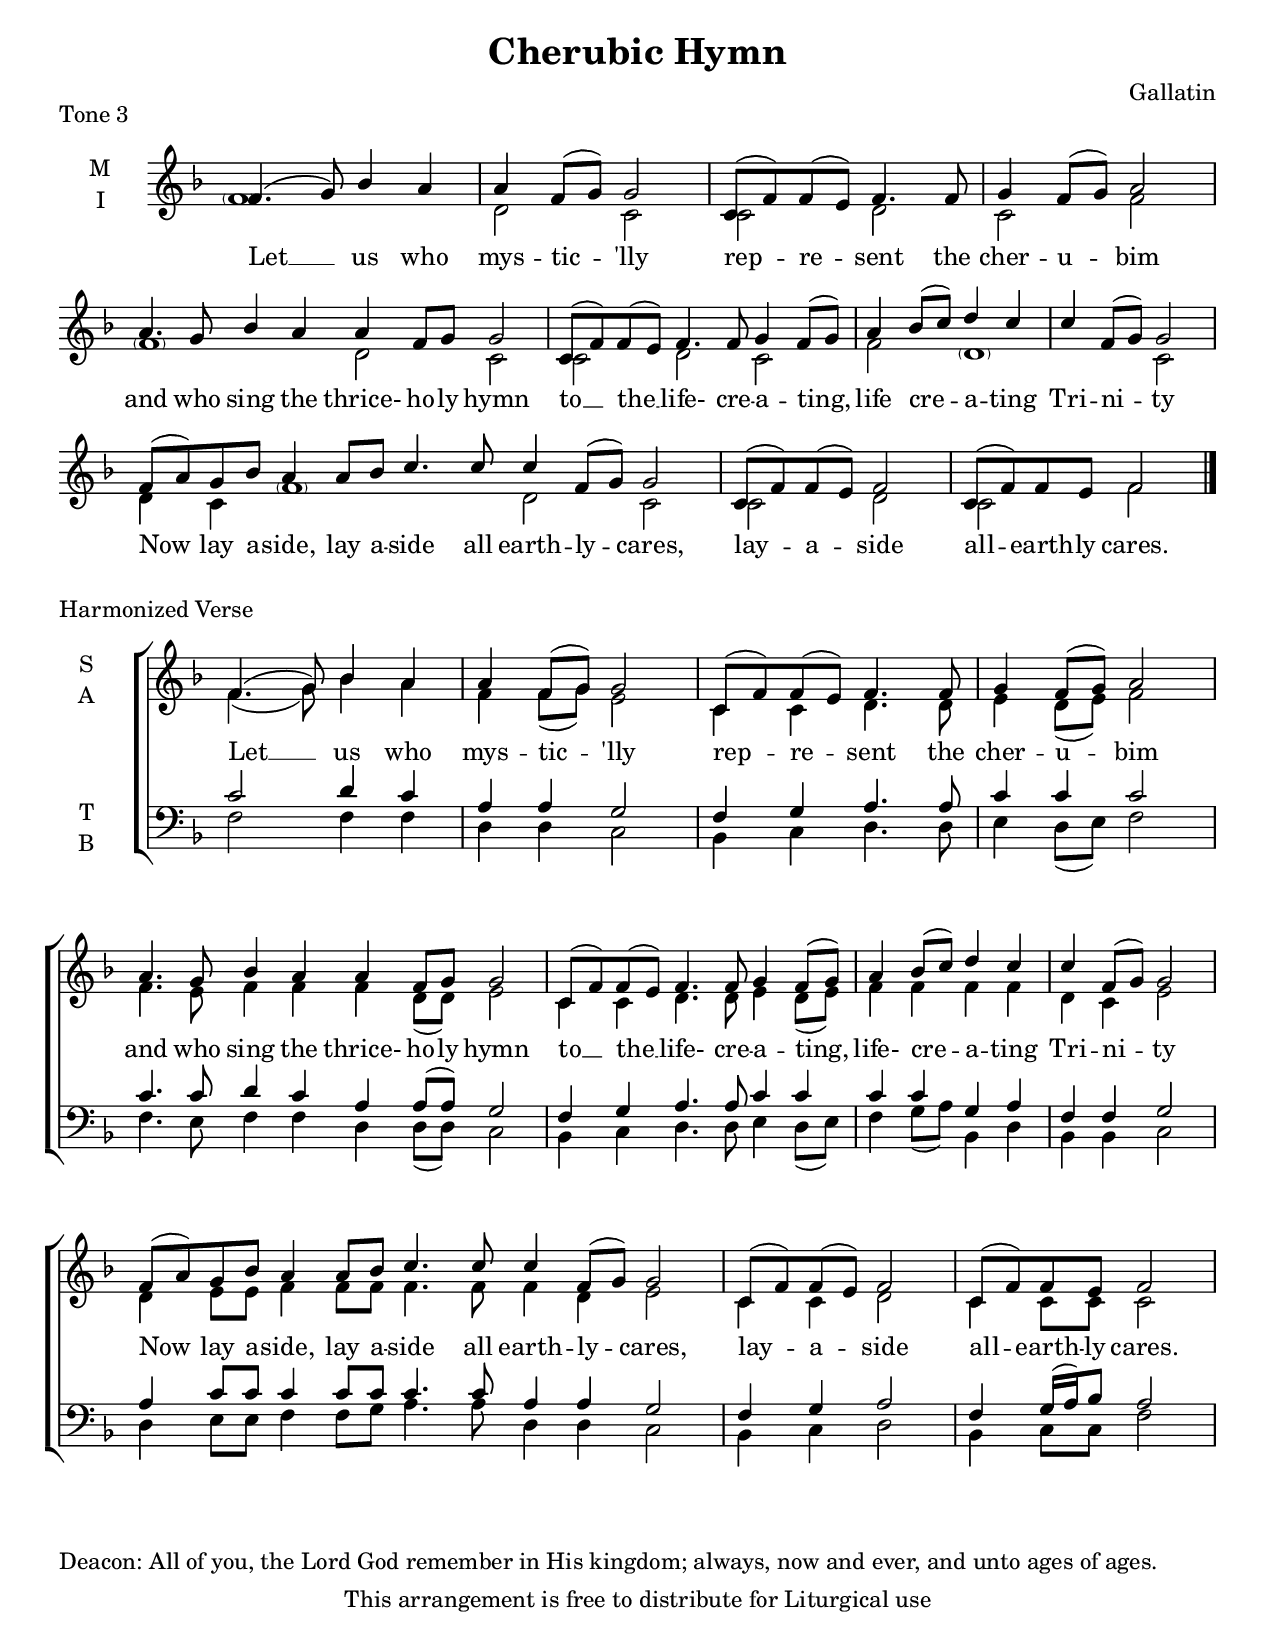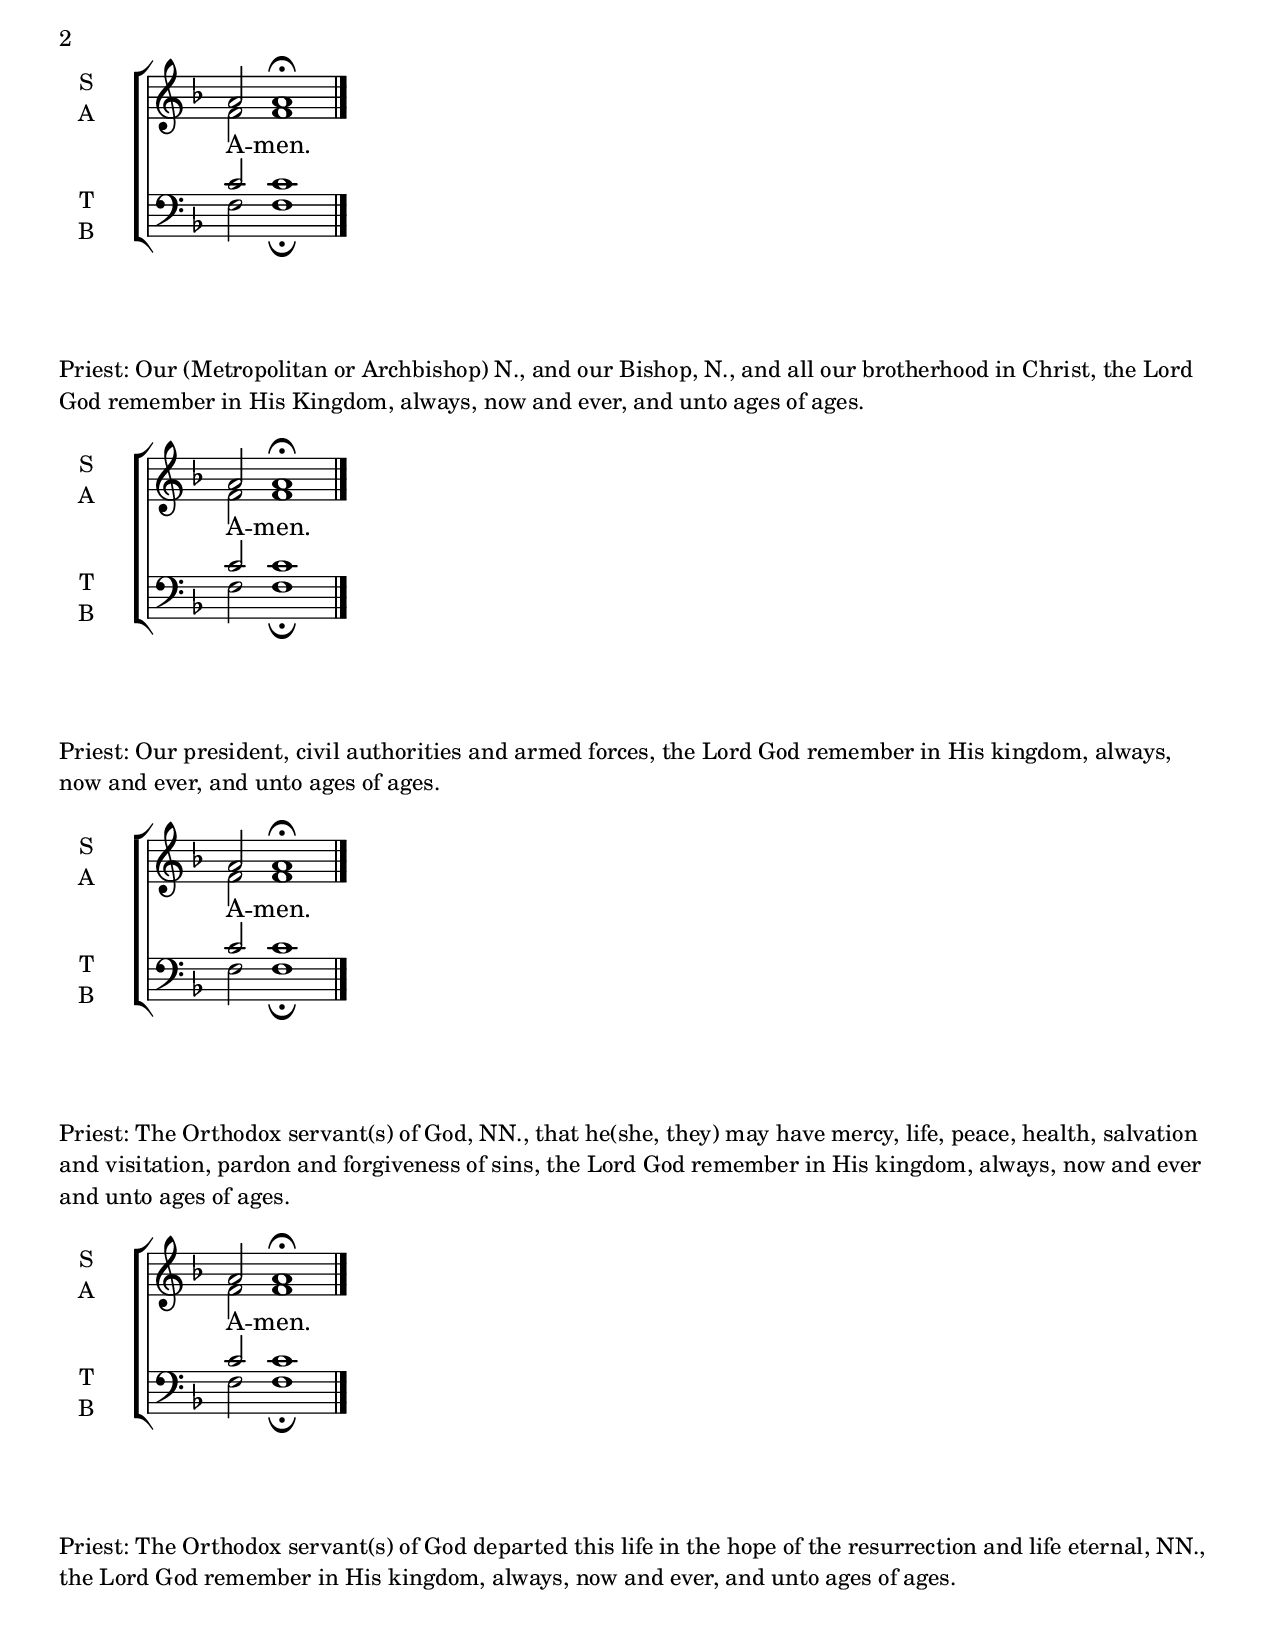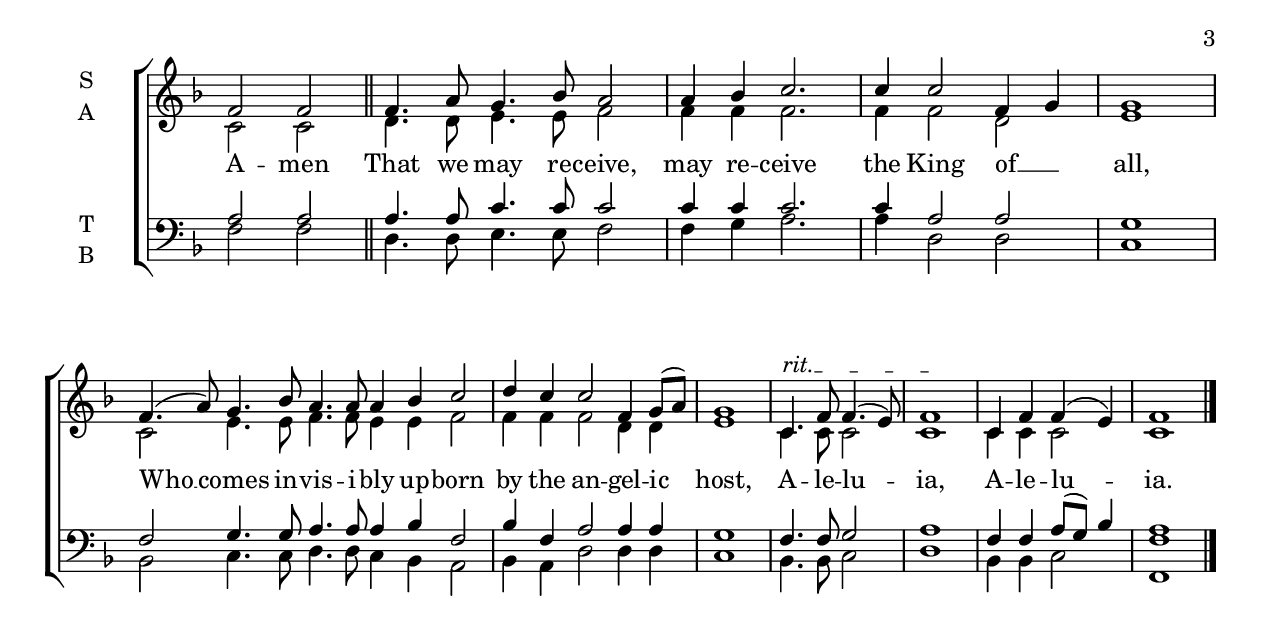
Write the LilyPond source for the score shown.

\version "2.18.2"
#(set-default-paper-size "letter")

\header {
  title = "Cherubic Hymn"
  subtitle = ""
  subsubtitle = ""
  piece = ""
  composer = "Gallatin"
  arranger = ""
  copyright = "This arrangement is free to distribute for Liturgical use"
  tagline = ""
}

\markup{Tone 3 }
\version "2.18.2"

% Provide an easy way to group a bunch of text together on a breve
% http://lilypond.org/doc/v2.18/Documentation/notation/working-with-ancient-music_002d_002dscenarios-and-solutions
recite = \once \override LyricText.self-alignment-X = #-1

\defineBarLine "invisible" #'("" "" "")
global = {
  \time 4/4 % Not used, Time_signature_engraver is removed from layout
  \key f \major
  %\set Timing.defaultBarType = "invisible" %% Only put bar lines where I say
}

hymnLyrics = \lyricmode {
  Let __ us who mys -- tic -- 'lly
  rep -- re -- sent the cher -- u -- bim
  and who sing the thrice- ho -- ly hymn
  to __ the __ life- cre -- a -- ting,
  life cre -- a -- ting Tri -- ni -- ty
  Now lay a -- side, lay a -- side all earth -- ly -- cares,
  lay -- a -- side
  all -- earth -- ly cares.
}

melody = \relative f' {
  \global % Leave these here for key to display
  f4.( g8) bes4 a a f8( g) g2

  c,8( f) f( e) f4. f8 g4 f8( g) a2

  \set Timing.measureLength = #(ly:make-moment 8/4)
  a4. g8 bes4 a a f8 g g2

  \set Timing.measureLength = #(ly:make-moment 6/4)
  c,8( f) f(e) f4. f8 g4 f8( g)

  \set Timing.measureLength = #(ly:make-moment 4/4)
  a4 bes8( c) d4 c c f,8( g) g2

   \set Timing.measureLength = #(ly:make-moment 10/4)
  f8( a) g8 bes a4  a8 bes c4. c8 c4 f,8( g) g2

  \set Timing.measureLength = #(ly:make-moment 4/4)
  c,8( f) f( e) f2 c8( f) f e f2
}


ison = \relative f' {
  \global % Leave these here for key to display
  \parenthesize f1 d2 c2
  c2 d2 c2 f2
  \parenthesize f1 d2 c2
  c2 d2 c2
  f2 \parenthesize d1 c2
  d4 c4 \parenthesize f1 d2 c2
  c2 d2 c2 f2 \bar "|."
}

\score {
  \new ChoirStaff <<
    \new Staff \with {
      midiInstrument = "choir aahs"
      instrumentName = \markup \center-column { M I }
    } <<
      \new Voice = "melody" { \voiceOne \melody }
      \new Voice = "ison" { \voiceTwo \ison }
    >>
    \new Lyrics \with {
      \override VerticalAxisGroup #'staff-affinity = #CENTER
    } \lyricsto "melody" \hymnLyrics

  >>
  \layout {
    \context {
      \Staff
      \remove "Time_signature_engraver"
    }
    \context {
      \Score
      \omit BarNumber
    }
  }
  \midi { \tempo 4 = 50
          \context {
            \Voice
            \remove "Dynamic_performer"
    }
  }
}


\markup{Harmonized Verse }
\version "2.18.2"

% Provide an easy way to group a bunch of text together on a breve
% http://lilypond.org/doc/v2.18/Documentation/notation/working-with-ancient-music_002d_002dscenarios-and-solutions
recite = \once \override LyricText.self-alignment-X = #-1

\defineBarLine "invisible" #'("" "" "")
global = {
  \time 4/4 % Not used, Time_signature_engraver is removed from layout
  \key f \major
}

hymnLyrics = \lyricmode {
  Let __ us who mys -- tic -- 'lly
  rep -- re -- sent the cher -- u -- bim
  and who sing the thrice- ho -- ly hymn
  to __ the __ life- cre -- a -- ting,
  life- cre -- a -- ting Tri -- ni -- ty
  Now lay a -- side, lay a -- side all earth -- ly -- cares,
  lay -- a -- side all -- earth -- ly cares.
}

soprano = \relative g' {
  \global % Leave these here for key to display
  f4.( g8) bes4 a a f8( g) g2

  c,8( f) f( e) f4. f8 g4 f8( g) a2

  \set Timing.measureLength = #(ly:make-moment 8/4)
  a4. g8 bes4 a a f8 g g2

  \set Timing.measureLength = #(ly:make-moment 6/4)
  c,8( f) f(e) f4. f8 g4 f8( g)

  \set Timing.measureLength = #(ly:make-moment 4/4)
  a4 bes8( c) d4 c c f,8( g) g2 \break

   \set Timing.measureLength = #(ly:make-moment 10/4)
  f8( a) g8 bes a4  a8 bes c4. c8 c4 f,8( g) g2

  \set Timing.measureLength = #(ly:make-moment 4/4)
  c,8( f) f( e) f2 c8( f) f e f2
}

alto = \relative f' {
  \global % Leave these here for key to display
  f4.( g8) bes4 a f f8( g) e2
  c4 c d4. d8 e4 d8( e) f2
  f4. e8 f4 f f d8( d) e2
  c4 c d4. d8 e4 d8( e)
  f4 f f f d c e2
  d4 e8 e f4 f8 f f4. f8 f4 d e2
  c4 c d2 c4 c8 c c2
}

tenor = \relative c' {
  \global % Leave these here for key to display
  c2 d4 c a a g2
  f4 g a4. a8 c4 c c2
  c4. c8 d4 c a4 a8( a) g2
  f4 g a4. a8 c4 c
  c c g a f f g2
  a4 c8 c c4 c8 c c4. c8 a4 a g2
  f4 g a2 f4 g16( a) bes8 a2
}

bass = \relative c {
  \global % Leave these here for key to display
  f2 f4 f d d c2
  bes4 c d4. d8 e4 d8( e) f2
  f4. e8 f4 f d d8( d) c2
  bes4 c d4. d8 e4 d8( e)
  f4 g8( a) bes,4 d bes bes c2
  d4 e8 e f4 f8 g8 a4. a8 d,4 d c2
  bes4 c d2 bes4 c8 c f2
}

\score {
  \new ChoirStaff <<
    \new Staff \with {
      midiInstrument = "choir aahs"
      instrumentName = \markup \center-column { S A }
    } <<
      \new Voice = "soprano" { \voiceOne \soprano }
      \new Voice = "alto" { \voiceTwo \alto }
    >>
    \new Lyrics \with {
      \override VerticalAxisGroup #'staff-affinity = #CENTER
    } \lyricsto "soprano" \hymnLyrics

    \new Staff \with {
      midiInstrument = "choir aahs"
      instrumentName = \markup \center-column { T B }
    } <<
      \clef bass
      \new Voice = "tenor" { \voiceOne \tenor }
      \new Voice = "bass" { \voiceTwo \bass }
    >>
  >>
  \layout {
    \context {
      \Staff
      \remove "Time_signature_engraver"
    }
    \context {
      \Score
      \omit BarNumber
    }
  }
  \midi { \tempo 4 = 50
          \context {
            \Voice
            \remove "Dynamic_performer"
    }
  }
}


\markuplist{\wordwrap-lines{Deacon: All of you, the Lord God remember in His kingdom;
  always, now and ever, and unto ages of ages.}}

\version "2.18.2"

% Provide an easy way to group a bunch of text together on a breve
% http://lilypond.org/doc/v2.18/Documentation/notation/working-with-ancient-music_002d_002dscenarios-and-solutions
recite = \once \override LyricText.self-alignment-X = #-1


global = {
  \time 6/4 % Not used, Time_signature_engraver is removed from layout
  \key f \major
  \set Timing.defaultBarType = "" %% Only put bar lines where I say
}

verseOne = \lyricmode {          A -- men. }
soprano = \relative g' { \global a2   a1 \fermata  \bar "|." }
alto    = \relative g' { \global f2   f1 }
tenor   = \relative c' { \global c2   c1 }
bass    = \relative c  { \global f2   f1 \fermata }

\score {
  \new ChoirStaff <<
    \new Staff \with {
      midiInstrument = "choir aahs"
      instrumentName = \markup \center-column { S A }
    } <<
      \new Voice = "soprano" { \voiceOne \soprano }
      \new Voice = "alto" { \voiceTwo \alto }
    >>
    \new Lyrics \with {
      \override VerticalAxisGroup #'staff-affinity = #CENTER
    } \lyricsto "soprano" \verseOne

    \new Staff \with {
      midiInstrument = "choir aahs"
      instrumentName = \markup \center-column { T B }
    } <<
      \clef bass
      \new Voice = "tenor" { \voiceOne \tenor }
      \new Voice = "bass" { \voiceTwo \bass }
    >>
  >>
  \layout {
    \context {
      \Staff
      \remove "Time_signature_engraver"
    }
    \context {
      \Score
      \omit BarNumber
    }
  }
  \midi { \tempo 4 = 200
          \context {
            \Voice
            \remove "Dynamic_performer"
    }
  }
}


\markuplist{\wordwrap-lines{Priest: Our (Metropolitan or Archbishop) N., and our Bishop, N.,
  and all our brotherhood in Christ, the Lord God remember in His Kingdom,
  always, now and ever, and unto ages of ages.}}
\version "2.18.2"

% Provide an easy way to group a bunch of text together on a breve
% http://lilypond.org/doc/v2.18/Documentation/notation/working-with-ancient-music_002d_002dscenarios-and-solutions
recite = \once \override LyricText.self-alignment-X = #-1


global = {
  \time 6/4 % Not used, Time_signature_engraver is removed from layout
  \key f \major
  \set Timing.defaultBarType = "" %% Only put bar lines where I say
}

verseOne = \lyricmode {          A -- men. }
soprano = \relative g' { \global a2   a1 \fermata  \bar "|." }
alto    = \relative g' { \global f2   f1 }
tenor   = \relative c' { \global c2   c1 }
bass    = \relative c  { \global f2   f1 \fermata }

\score {
  \new ChoirStaff <<
    \new Staff \with {
      midiInstrument = "choir aahs"
      instrumentName = \markup \center-column { S A }
    } <<
      \new Voice = "soprano" { \voiceOne \soprano }
      \new Voice = "alto" { \voiceTwo \alto }
    >>
    \new Lyrics \with {
      \override VerticalAxisGroup #'staff-affinity = #CENTER
    } \lyricsto "soprano" \verseOne

    \new Staff \with {
      midiInstrument = "choir aahs"
      instrumentName = \markup \center-column { T B }
    } <<
      \clef bass
      \new Voice = "tenor" { \voiceOne \tenor }
      \new Voice = "bass" { \voiceTwo \bass }
    >>
  >>
  \layout {
    \context {
      \Staff
      \remove "Time_signature_engraver"
    }
    \context {
      \Score
      \omit BarNumber
    }
  }
  \midi { \tempo 4 = 200
          \context {
            \Voice
            \remove "Dynamic_performer"
    }
  }
}


\markuplist{\wordwrap-lines{Priest: Our president, civil authorities and armed forces,
  the Lord God remember in His kingdom, always, now and ever, and unto ages of ages.}}
\version "2.18.2"

% Provide an easy way to group a bunch of text together on a breve
% http://lilypond.org/doc/v2.18/Documentation/notation/working-with-ancient-music_002d_002dscenarios-and-solutions
recite = \once \override LyricText.self-alignment-X = #-1


global = {
  \time 6/4 % Not used, Time_signature_engraver is removed from layout
  \key f \major
  \set Timing.defaultBarType = "" %% Only put bar lines where I say
}

verseOne = \lyricmode {          A -- men. }
soprano = \relative g' { \global a2   a1 \fermata  \bar "|." }
alto    = \relative g' { \global f2   f1 }
tenor   = \relative c' { \global c2   c1 }
bass    = \relative c  { \global f2   f1 \fermata }

\score {
  \new ChoirStaff <<
    \new Staff \with {
      midiInstrument = "choir aahs"
      instrumentName = \markup \center-column { S A }
    } <<
      \new Voice = "soprano" { \voiceOne \soprano }
      \new Voice = "alto" { \voiceTwo \alto }
    >>
    \new Lyrics \with {
      \override VerticalAxisGroup #'staff-affinity = #CENTER
    } \lyricsto "soprano" \verseOne

    \new Staff \with {
      midiInstrument = "choir aahs"
      instrumentName = \markup \center-column { T B }
    } <<
      \clef bass
      \new Voice = "tenor" { \voiceOne \tenor }
      \new Voice = "bass" { \voiceTwo \bass }
    >>
  >>
  \layout {
    \context {
      \Staff
      \remove "Time_signature_engraver"
    }
    \context {
      \Score
      \omit BarNumber
    }
  }
  \midi { \tempo 4 = 200
          \context {
            \Voice
            \remove "Dynamic_performer"
    }
  }
}


\markuplist{\wordwrap-lines{Priest: The Orthodox servant(s) of God, NN., that he(she, they) may have mercy,
  life, peace, health, salvation and visitation, pardon and forgiveness of sins,
  the Lord God remember in His kingdom, always, now and ever and unto ages of ages.}}
\version "2.18.2"

% Provide an easy way to group a bunch of text together on a breve
% http://lilypond.org/doc/v2.18/Documentation/notation/working-with-ancient-music_002d_002dscenarios-and-solutions
recite = \once \override LyricText.self-alignment-X = #-1


global = {
  \time 6/4 % Not used, Time_signature_engraver is removed from layout
  \key f \major
  \set Timing.defaultBarType = "" %% Only put bar lines where I say
}

verseOne = \lyricmode {          A -- men. }
soprano = \relative g' { \global a2   a1 \fermata  \bar "|." }
alto    = \relative g' { \global f2   f1 }
tenor   = \relative c' { \global c2   c1 }
bass    = \relative c  { \global f2   f1 \fermata }

\score {
  \new ChoirStaff <<
    \new Staff \with {
      midiInstrument = "choir aahs"
      instrumentName = \markup \center-column { S A }
    } <<
      \new Voice = "soprano" { \voiceOne \soprano }
      \new Voice = "alto" { \voiceTwo \alto }
    >>
    \new Lyrics \with {
      \override VerticalAxisGroup #'staff-affinity = #CENTER
    } \lyricsto "soprano" \verseOne

    \new Staff \with {
      midiInstrument = "choir aahs"
      instrumentName = \markup \center-column { T B }
    } <<
      \clef bass
      \new Voice = "tenor" { \voiceOne \tenor }
      \new Voice = "bass" { \voiceTwo \bass }
    >>
  >>
  \layout {
    \context {
      \Staff
      \remove "Time_signature_engraver"
    }
    \context {
      \Score
      \omit BarNumber
    }
  }
  \midi { \tempo 4 = 200
          \context {
            \Voice
            \remove "Dynamic_performer"
    }
  }
}


\markuplist{\wordwrap-lines{Priest: The Orthodox servant(s) of God departed this life in the hope of the
  resurrection and life eternal, NN., the Lord God remember in His kingdom,
  always, now and ever, and unto ages of ages.}}
\version "2.18.2"

% Provide an easy way to group a bunch of text together on a breve
% http://lilypond.org/doc/v2.18/Documentation/notation/working-with-ancient-music_002d_002dscenarios-and-solutions
recite = \once \override LyricText.self-alignment-X = #-1

\defineBarLine "invisible" #'("" "" "")
global = {
  \time 4/4 % Not used, Time_signature_engraver is removed from layout
  \key f \major
}

hymnLyrics = \lyricmode {
  A -- men
  That we may re -- ceive,
  may re -- ceive the King of __ _ all,
  Who __ comes in -- vis -- i -- bly up -- born
  by the an -- gel -- ic host,
  A -- le -- lu -- ia,
  A -- le -- lu -- ia.
}

soprano = \relative g' {
  % Ritardando spanning several notes use '\startTextSpan' and \stopTextSpan
  \override TextSpanner.bound-details.left.text = "rit."
  \global % Leave these here for key to display
  f2 f \bar "||"

  \set Timing.measureLength = #(ly:make-moment 6/4)
  f4. a8 g4. bes8 a2

  \set Timing.measureLength = #(ly:make-moment 5/4)
  a4 bes c2. c4 c2 f,4 g
         \set Timing.measureLength = #(ly:make-moment 4/4) g1

  \set Timing.measureLength = #(ly:make-moment 10/4)
  f4.( a8) g4. bes8 a4. a8 a4 bes c2

  \set Timing.measureLength = #(ly:make-moment 6/4)
  d4 c c2 f,4 g8( a)
         \set Timing.measureLength = #(ly:make-moment 4/4) g1

  c,4.\startTextSpan f8 f4.( e8) f1 \stopTextSpan
  c4 f f( e) f1 \bar "|."
}

alto = \relative f' {
  \global % Leave these here for key to display
  c2 c
  d4. d8 e4. e8 f2
  f4 f f2. f4 f2 d e1
  c2 e4. e8 f4. f8 e4 e f2
  f4 f f2 d4 d e1
  c4. c8 c2 c1
  c4 c c2 c1
}

tenor = \relative c' {
  \global % Leave these here for key to display
  a2 a2
  a4. a8 c4. c8 c2
  c4 c c2. c4 a2 a g1
  f2 g4. g8 a4. a8 a4 bes f2
  bes4 f a2 a4 a g1
  f4. f8 g2 a1
  f4 f a8( g) bes4 a1
}

bass = \relative c {
  \global % Leave these here for key to display
  f2 f
  d4. d8 e4. e8 f2
  f4 g a2. a4 d,2 d c1
  bes2 c4. c8 d4. d8 c4 bes a2
  bes4 a d2 d4 d c1
  bes4. bes8 c2 d1
  bes4 bes c2 <f f,>1
}

\score {
  \new ChoirStaff <<
    \new Staff \with {
      midiInstrument = "choir aahs"
      instrumentName = \markup \center-column { S A }
    } <<
      \new Voice = "soprano" { \voiceOne \soprano }
      \new Voice = "alto" { \voiceTwo \alto }
    >>
    \new Lyrics \with {
      \override VerticalAxisGroup #'staff-affinity = #CENTER
    } \lyricsto "soprano" \hymnLyrics

    \new Staff \with {
      midiInstrument = "choir aahs"
      instrumentName = \markup \center-column { T B }
    } <<
      \clef bass
      \new Voice = "tenor" { \voiceOne \tenor }
      \new Voice = "bass" { \voiceTwo \bass }
    >>
  >>
  \layout {
    \context {
      \Staff
      \remove "Time_signature_engraver"
    }
    \context {
      \Score
      \omit BarNumber
    }
  }
  \midi { \tempo 4 = 150
          \context {
            \Voice
            \remove "Dynamic_performer"
    }
  }
}

